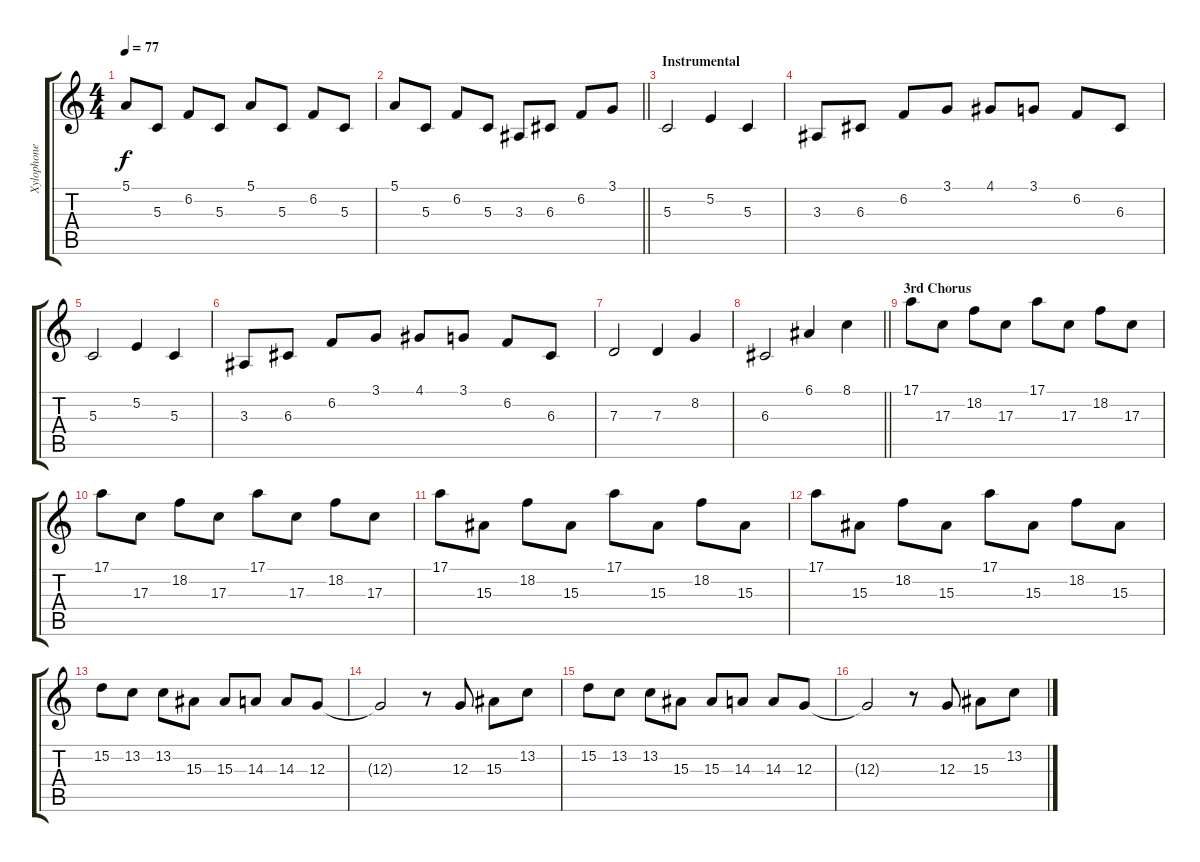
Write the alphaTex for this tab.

\track ("Xylophone" "Xylophone") {instrument musicbox}
\staff {score tabs}
\tuning (E4 B3 G3 D3 A2 E2) {hide}
\ts (4 4)
\tempo 77
\clef g2
\ks c
5.1.8{dy f} 5.3.8 6.2.8 5.3.8 5.1.8 5.3.8 6.2.8 5.3.8 |
\barLineRight lightlight
5.1.8 5.3.8 6.2.8 5.3.8 3.3.8 6.3.8 6.2.8 3.1.8 |
\section ("" "Instrumental")
5.3.2 5.2.4 5.3.4 |
3.3.8 6.3.8 6.2.8 3.1.8 4.1.8 3.1.8 6.2.8 6.3.8 |
5.3.2 5.2.4 5.3.4 |
3.3.8 6.3.8 6.2.8 3.1.8 4.1.8 3.1.8 6.2.8 6.3.8 |
7.3.2 7.3.4 8.2.4 |
\barLineRight lightlight
6.3.2 6.1.4 8.1.4 |
\section ("" "3rd Chorus")
17.1.8 17.3.8 18.2.8 17.3.8 17.1.8 17.3.8 18.2.8 17.3.8 |
17.1.8 17.3.8 18.2.8 17.3.8 17.1.8 17.3.8 18.2.8 17.3.8 |
17.1.8 15.3.8 18.2.8 15.3.8 17.1.8 15.3.8 18.2.8 15.3.8 |
17.1.8 15.3.8 18.2.8 15.3.8 17.1.8 15.3.8 18.2.8 15.3.8 |
15.2.8 13.2.8 13.2.8 15.3.8 15.3.8 14.3.8 14.3.8 12.3.8 |
12.3{t}.2 r.8 12.3.8 15.3.8 13.2.8 |
15.2.8 13.2.8 13.2.8 15.3.8 15.3.8 14.3.8 14.3.8 12.3.8 |
12.3{t}.2 r.8 12.3.8 15.3.8 13.2.8
